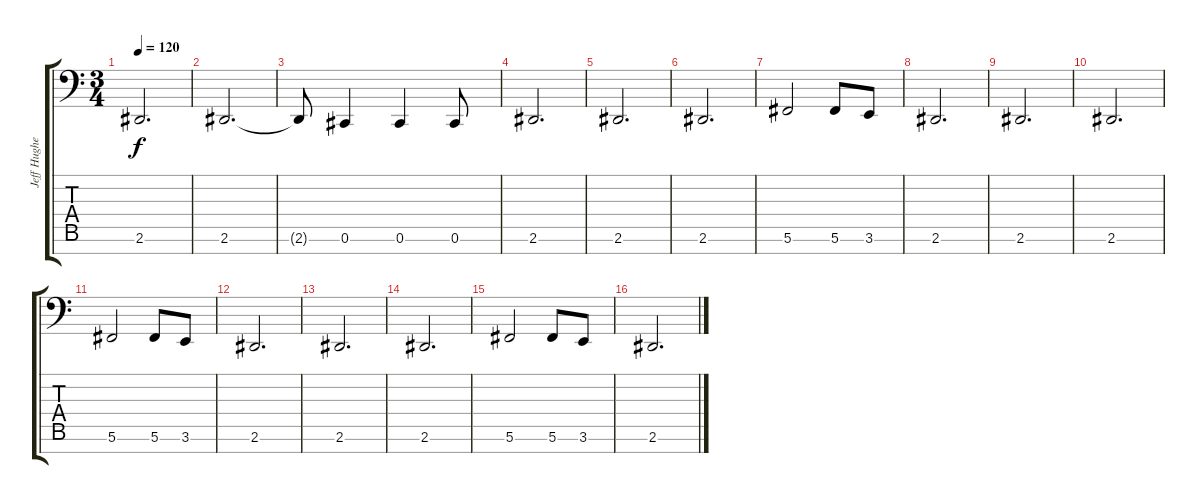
\track ("Jeff Hughell" "Jeff Hughe") {instrument electricbassfinger}
\staff {score tabs}
\tuning (Db3 Ab2 E2 B1 Gb1 Db1 Ab0) {hide}
\ts (3 4)
\tempo 120
\clef f4
\ks c
2.6{t}.2{d dy f} |
2.6.2{d} |
2.6{t}.8 0.6.4 0.6.4 0.6.8 |
2.6.2{d} |
2.6.2{d} |
2.6.2{d} |
5.6.2 5.6.8 3.6.8 |
2.6.2{d} |
2.6.2{d} |
2.6.2{d} |
5.6.2 5.6.8 3.6.8 |
2.6.2{d} |
2.6.2{d} |
2.6.2{d} |
5.6.2 5.6.8 3.6.8 |
2.6.2{d}
